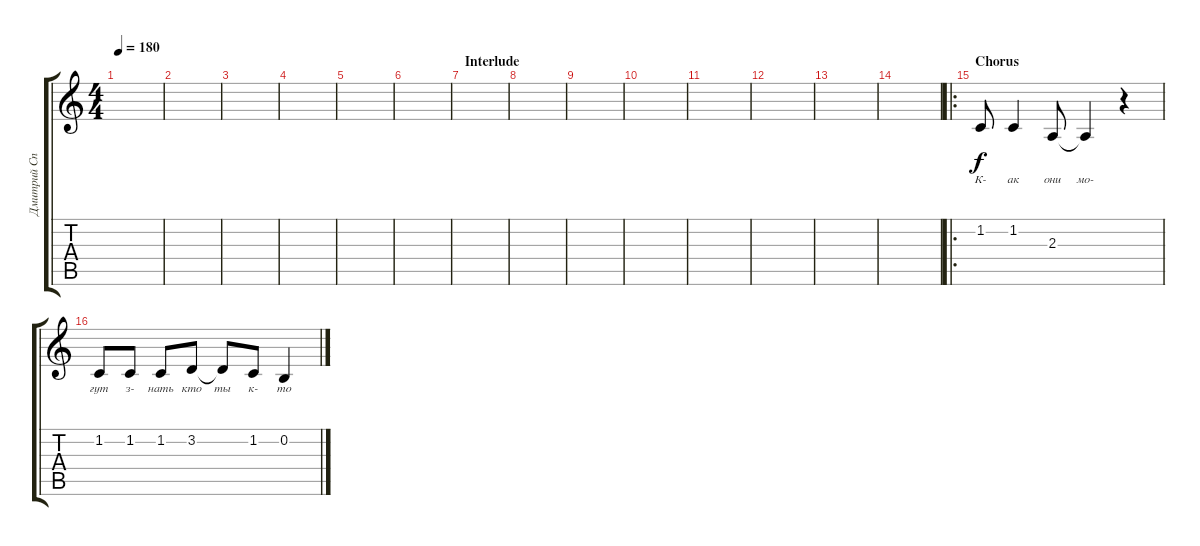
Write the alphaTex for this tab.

\track ("Дмитрий Спирин" "Дмитрий Сп") {instrument cello}
\staff {score tabs}
\tuning (E4 B3 G3 D3 A2 E2) {hide}
\ts (4 4)
\tempo 180
\clef g2
\ks c
|
|
|
|
|
|
\section ("" "Interlude")
|
|
|
|
|
|
|
|
\ro
\section ("" "Chorus")
1.2.8{lyrics (0 "К-") lyrics (1 "") lyrics (2 "") lyrics (3 "") lyrics (4 "")} 1.2.4{lyrics (0 "ак") lyrics (1 "") lyrics (2 "") lyrics (3 "") lyrics (4 "")} 2.3.8{lyrics (0 "они") lyrics (1 "") lyrics (2 "") lyrics (3 "") lyrics (4 "")} 2.3{t}.4{lyrics (0 "мо-") lyrics (1 "") lyrics (2 "") lyrics (3 "") lyrics (4 "")} r.4 |
1.2.8{lyrics (0 "гут") lyrics (1 "") lyrics (2 "") lyrics (3 "") lyrics (4 "")} 1.2.8{lyrics (0 "з-") lyrics (1 "") lyrics (2 "") lyrics (3 "") lyrics (4 "")} 1.2.8{lyrics (0 "нать") lyrics (1 "") lyrics (2 "") lyrics (3 "") lyrics (4 "")} 3.2.8{lyrics (0 "кто") lyrics (1 "") lyrics (2 "") lyrics (3 "") lyrics (4 "")} 3.2{t}.8{lyrics (0 "ты") lyrics (1 "") lyrics (2 "") lyrics (3 "") lyrics (4 "")} 1.2.8{lyrics (0 "к-") lyrics (1 "") lyrics (2 "") lyrics (3 "") lyrics (4 "")} 0.2.4{lyrics (0 "то") lyrics (1 "") lyrics (2 "") lyrics (3 "") lyrics (4 "")}
